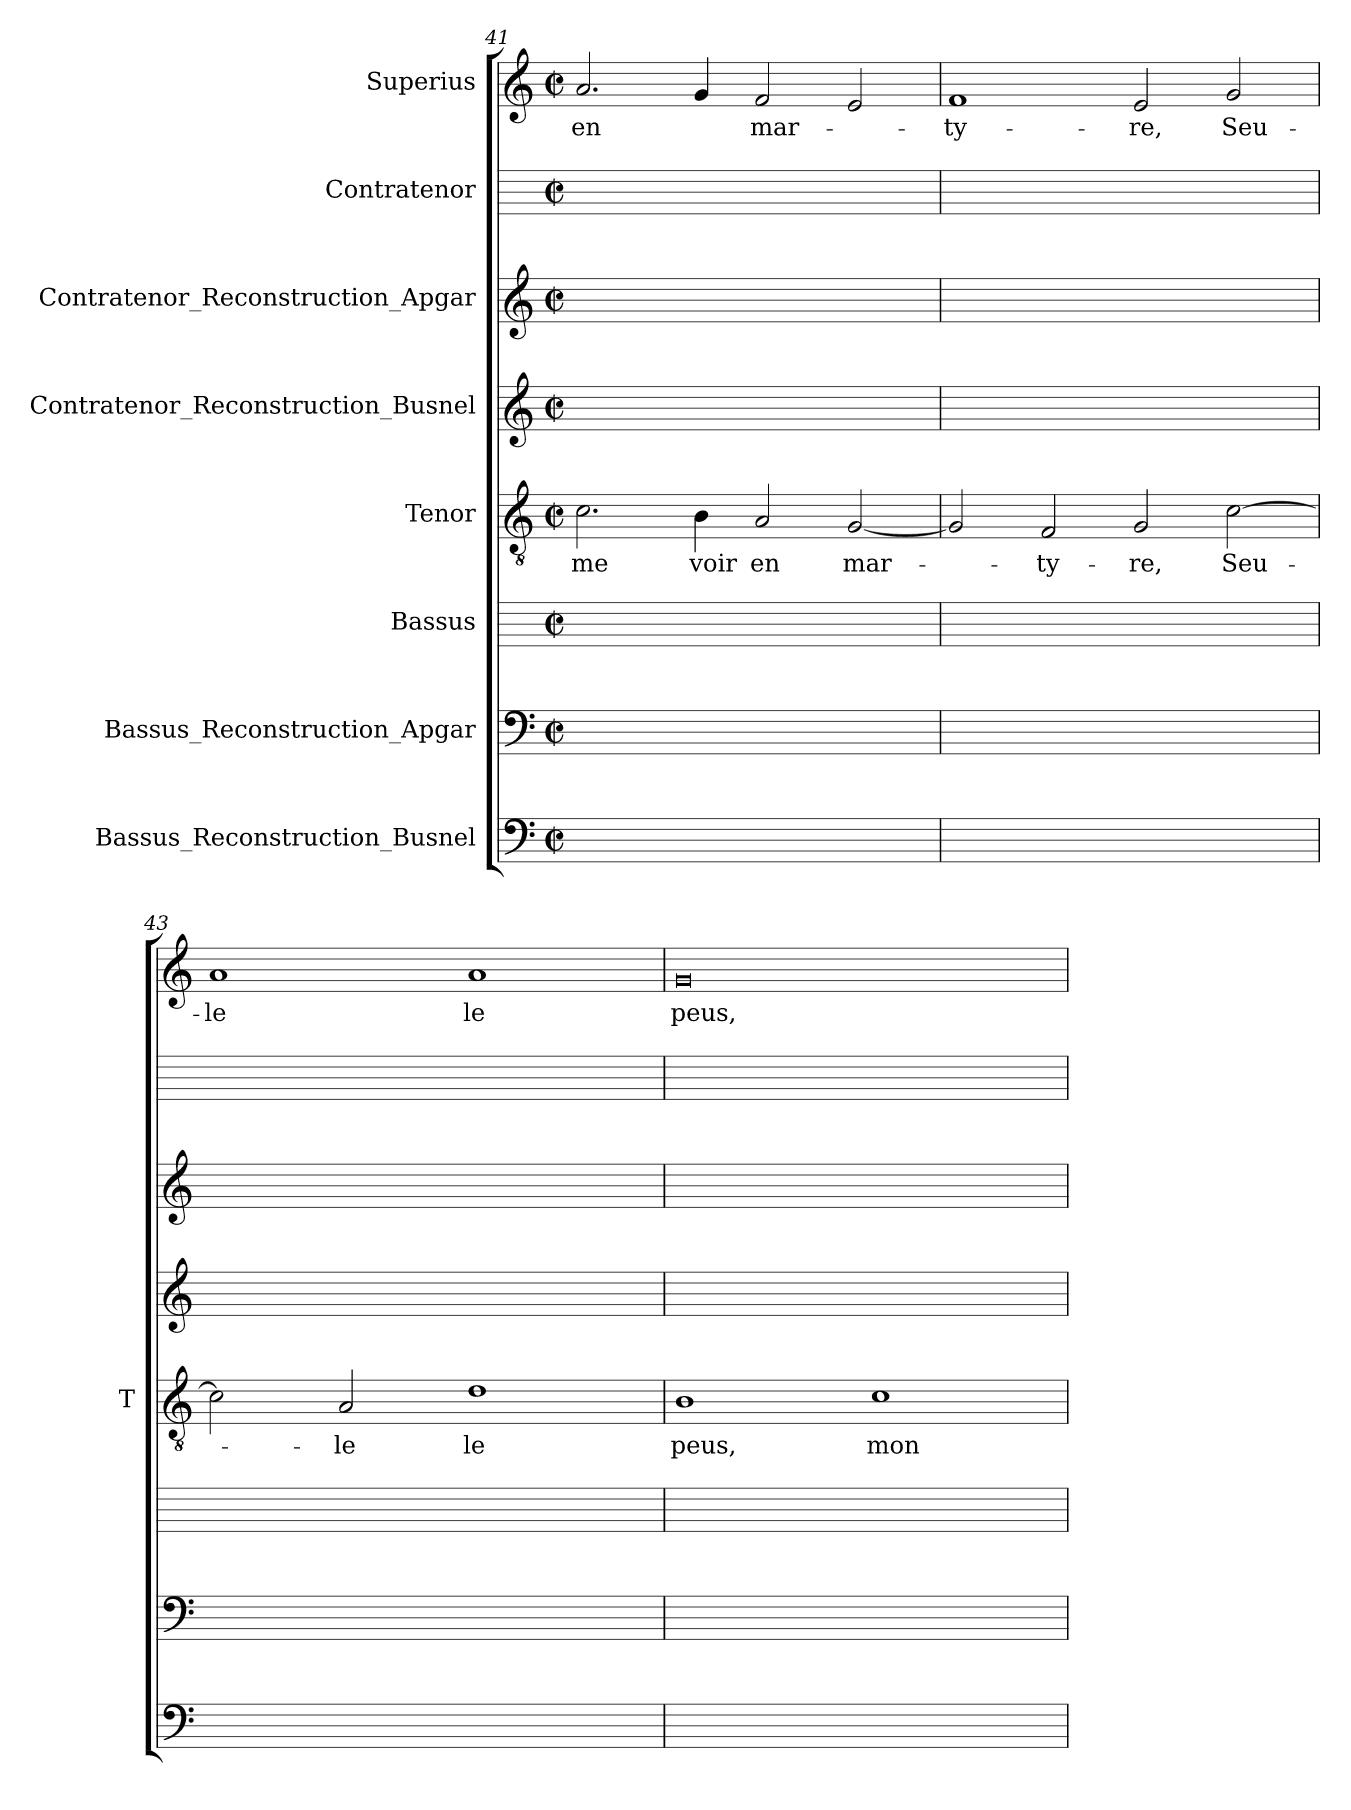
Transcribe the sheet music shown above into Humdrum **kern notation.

**kern	**kern	**kern	**kern	**text	**kern	**kern	**kern	**kern	**text
*part8	*part7	*part6	*part5	*part5	*part4	*part3	*part2	*part1	*part1
*staff8	*staff7	*staff6	*staff5	*staff5	*staff4	*staff3	*staff2	*staff1	*staff1
*I"Bassus_Reconstruction_Busnel	*I"Bassus_Reconstruction_Apgar	*I"Bassus	*I"Tenor	*	*I"Contratenor_Reconstruction_Busnel	*I"Contratenor_Reconstruction_Apgar	*I"Contratenor	*I"Superius	*
*	*	*	*I'T	*	*	*	*	*	*
*clefF4	*clefF4	*	*clefGv2	*	*clefG2	*clefG2	*	*clefG2	*
*k[]	*k[]	*	*k[]	*	*k[]	*k[]	*	*k[]	*
*C:	*C:	*	*C:	*	*C:	*C:	*	*C:	*
*M2/2	*M2/2	*M2/2	*M2/2	*	*M2/2	*M2/2	*M2/2	*M2/2	*
*met(c|)	*met(c|)	*met(c|)	*met(c|)	*	*met(c|)	*met(c|)	*met(c|)	*met(c|)	*
=41	=41	=41	=41	=41	=41	=41	=41	=41	=41
0ryy	0ryy	0ryy	2.c	-me	0ryy	0ryy	0ryy	2.a	-en
.	.	.	4B	-voir	.	.	.	4g	.
.	.	.	2A	-en	.	.	.	2f	mar-
.	.	.	[2G	mar-	.	.	.	2e	.
=42	=42	=42	=42	=42	=42	=42	=42	=42	=42
0ryy	0ryy	0ryy	2G]	.	0ryy	0ryy	0ryy	1f	ty-
.	.	.	2F	ty-	.	.	.	.	.
.	.	.	2G	-re,	.	.	.	2e	-re,
.	.	.	[2c	Seu-	.	.	.	2g	Seu-
=43	=43	=43	=43	=43	=43	=43	=43	=43	=43
0ryy	0ryy	0ryy	2c]	.	0ryy	0ryy	0ryy	1a	-le
.	.	.	2A	-le	.	.	.	.	.
.	.	.	1d	-le	.	.	.	1a	-le
=44	=44	=44	=44	=44	=44	=44	=44	=44	=44
0ryy	0ryy	0ryy	1B	-peus,	0ryy	0ryy	0ryy	0g	-peus,
.	.	.	1c	-mon	.	.	.	.	.
=	=	=	=	=	=	=	=	=	=
*-	*-	*-	*-	*-	*-	*-	*-	*-	*-
